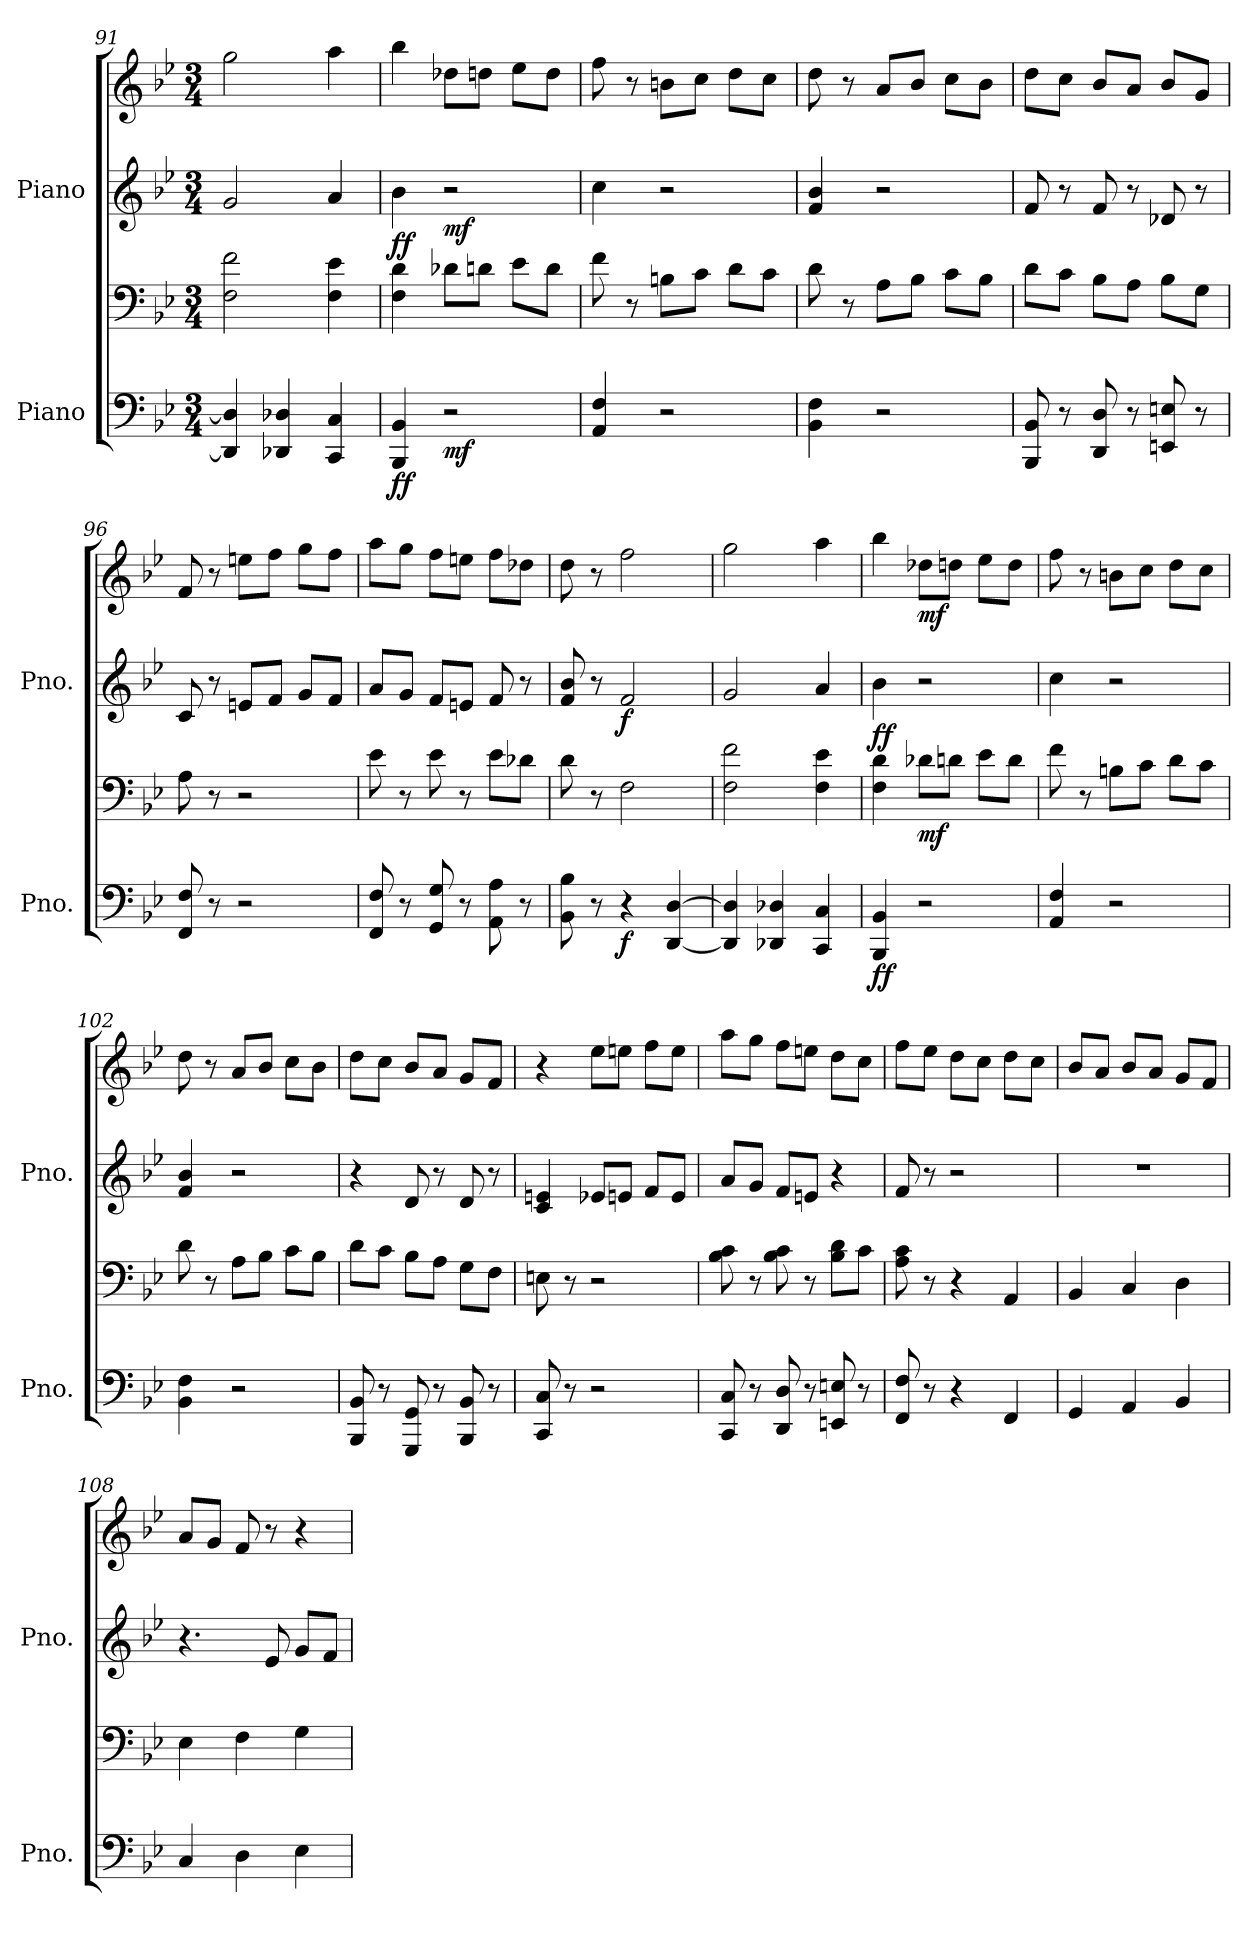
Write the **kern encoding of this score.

**kern	**kern	**dynam	**kern	**kern	**dynam
*part2	*part2	*part2	*part1	*part1	*part1
*staff4	*staff3	*staff3/4	*staff2	*staff1	*staff1/2
*I"Piano	*	*	*I"Piano	*	*
*I'Pno.	*	*	*I'Pno.	*	*
*clefF4	*clefF4	*	*clefG2	*clefG2	*
*k[b-e-]	*k[b-e-]	*	*k[b-e-]	*k[b-e-]	*
*M3/4	*M3/4	*	*M3/4	*M3/4	*
=91	=91	=91	=91	=91	=91
4DD/] 4D/]	2F\ 2f\	.	2g/	2gg\	.
4DD-X/ 4D-X/	.	.	.	.	.
4CC/ 4C/	4F\ 4e-\	.	4a/	4aa\	.
=92	=92	=92	=92	=92	=92
!	!	!LO:DY:b=2	!	!	!LO:DY:b=2
4BBB-/ 4BB-/	4F\ 4d\	ff	4b-\	4bb-\	ff
!	!	!LO:DY:b=2	!	!	!LO:DY:b=2
2r	8d-X\L	mf	2r	8dd-X\L	mf
.	8dn\J	.	.	8ddn\J	.
.	8e-\L	.	.	8ee-\L	.
.	8d\J	.	.	8dd\J	.
!!LO:LB:g=z
=93	=93	=93	=93	=93	=93
4AA/ 4F/	8f\	.	4cc\	8ff\	.
.	8r	.	.	8r	.
2r	8Bn\L	.	2r	8bn\L	.
.	8c\J	.	.	8cc\J	.
.	8d\L	.	.	8dd\L	.
.	8c\J	.	.	8cc\J	.
=94	=94	=94	=94	=94	=94
4BB-\ 4F\	8d\	.	4f/ 4b-/	8dd\	.
.	8r	.	.	8r	.
2r	8A\L	.	2r	8a/L	.
.	8B-\J	.	.	8b-/J	.
.	8c\L	.	.	8cc\L	.
.	8B-\J	.	.	8b-\J	.
=95	=95	=95	=95	=95	=95
8BBB-/ 8BB-/	8d\L	.	8f/	8dd\L	.
8r	8c\J	.	8r	8cc\J	.
8DD/ 8D/	8B-\L	.	8f/	8b-/L	.
8r	8A\J	.	8r	8a/J	.
8EEn/ 8En/	8B-\L	.	8d-X/	8b-/L	.
8r	8G\J	.	8r	8g/J	.
=96	=96	=96	=96	=96	=96
8FF/ 8F/	8A\	.	8c/	8f/	.
8r	8r	.	8r	8r	.
2r	2r	.	8en/L	8een\L	.
.	.	.	8f/J	8ff\J	.
.	.	.	8g/L	8gg\L	.
.	.	.	8f/J	8ff\J	.
=97	=97	=97	=97	=97	=97
8FF/ 8F/	8e-\	.	8a/L	8aa\L	.
8r	8r	.	8g/J	8gg\J	.
8GG/ 8G/	8e-\	.	8f/L	8ff\L	.
8r	8r	.	8en/J	8een\J	.
8AA\ 8A\	8e-\L	.	8f/	8ff\L	.
8r	8d-X\J	.	8r	8dd-X\J	.
=98	=98	=98	=98	=98	=98
8BB-\ 8B-\	8d\	.	8f/ 8b-/	8dd\	.
8r	8r	.	8r	8r	.
!	!	!LO:DY:b=2	!	!	!LO:DY:b=2
4r	2F\	f	2f/	2ff\	f
[4DD/ [4D/	.	.	.	.	.
!!LO:PB:g=z
=99	=99	=99	=99	=99	=99
4DD/] 4D/]	2F\ 2f\	.	2g/	2gg\	.
4DD-X/ 4D-X/	.	.	.	.	.
4CC/ 4C/	4F\ 4e-\	.	4a/	4aa\	.
=100	=100	=100	=100	=100	=100
!	!	!LO:DY:b=2	!	!	!LO:DY:b=2
4BBB-/ 4BB-/	4F\ 4d\	ff	4b-\	4bb-\	ff
!	!	!LO:DY:b	!	!	!LO:DY:b
2r	8d-X\L	mf	2r	8dd-X\L	mf
.	8dn\J	.	.	8ddn\J	.
.	8e-\L	.	.	8ee-\L	.
.	8d\J	.	.	8dd\J	.
=101	=101	=101	=101	=101	=101
4AA/ 4F/	8f\	.	4cc\	8ff\	.
.	8r	.	.	8r	.
2r	8Bn\L	.	2r	8bn\L	.
.	8c\J	.	.	8cc\J	.
.	8d\L	.	.	8dd\L	.
.	8c\J	.	.	8cc\J	.
=102	=102	=102	=102	=102	=102
4BB-\ 4F\	8d\	.	4f/ 4b-/	8dd\	.
.	8r	.	.	8r	.
2r	8A\L	.	2r	8a/L	.
.	8B-\J	.	.	8b-/J	.
.	8c\L	.	.	8cc\L	.
.	8B-\J	.	.	8b-\J	.
=103	=103	=103	=103	=103	=103
8BBB-/ 8BB-/	8d\L	.	4r	8dd\L	.
8r	8c\J	.	.	8cc\J	.
8GGG/ 8GG/	8B-\L	.	8d/	8b-/L	.
8r	8A\J	.	8r	8a/J	.
8BBB-/ 8BB-/	8G\L	.	8d/	8g/L	.
8r	8F\J	.	8r	8f/J	.
=104	=104	=104	=104	=104	=104
8CC/ 8C/	8En\	.	4c/ 4en/	4r	.
8r	8r	.	.	.	.
2r	2r	.	8e-X/L	8ee-\L	.
.	.	.	8en/J	8een\J	.
.	.	.	8f/L	8ff\L	.
.	.	.	8e/J	8ee\J	.
!!LO:LB:g=z
=105	=105	=105	=105	=105	=105
8CC/ 8C/	8B-\ 8c\	.	8a/L	8aa\L	.
8r	8r	.	8g/J	8gg\J	.
8DD/ 8D/	8B-\ 8c\	.	8f/L	8ff\L	.
8r	8r	.	8en/J	8een\J	.
8EEn/ 8En/	8B-\ 8d\L	.	4r	8dd\L	.
8r	8c\J	.	.	8cc\J	.
=106	=106	=106	=106	=106	=106
8FF/ 8F/	8A\ 8c\	.	8f/	8ff\L	.
8r	8r	.	8r	8ee-\J	.
4r	4r	.	2r	8dd\L	.
.	.	.	.	8cc\J	.
4FF/	4AA/	.	.	8dd\L	.
.	.	.	.	8cc\J	.
=107	=107	=107	=107	=107	=107
4GG/	4BB-/	.	2.r	8b-/L	.
.	.	.	.	8a/J	.
4AA/	4C/	.	.	8b-/L	.
.	.	.	.	8a/J	.
4BB-/	4D\	.	.	8g/L	.
.	.	.	.	8f/J	.
=108	=108	=108	=108	=108	=108
4C/	4E-\	.	4.r	8a/L	.
.	.	.	.	8g/J	.
4D\	4F\	.	.	8f/	.
.	.	.	8e-/	8r	.
4E-\	4G\	.	8g/L	4r	.
.	.	.	8f/J	.	.
=	=	=	=	=	=
*-	*-	*-	*-	*-	*-
